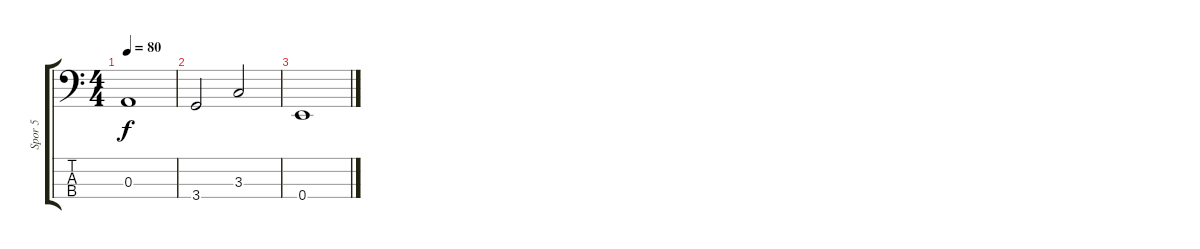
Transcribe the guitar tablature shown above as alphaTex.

\track ("Spor 5" "Spor 5") {instrument electricbassfinger}
\staff {score tabs}
\tuning (G2 D2 A1 E1) {hide}
\ts (4 4)
\tempo 80
\clef f4
\ks c
0.3.1{dy f} |
3.4.2 3.3.2 |
0.4.1
